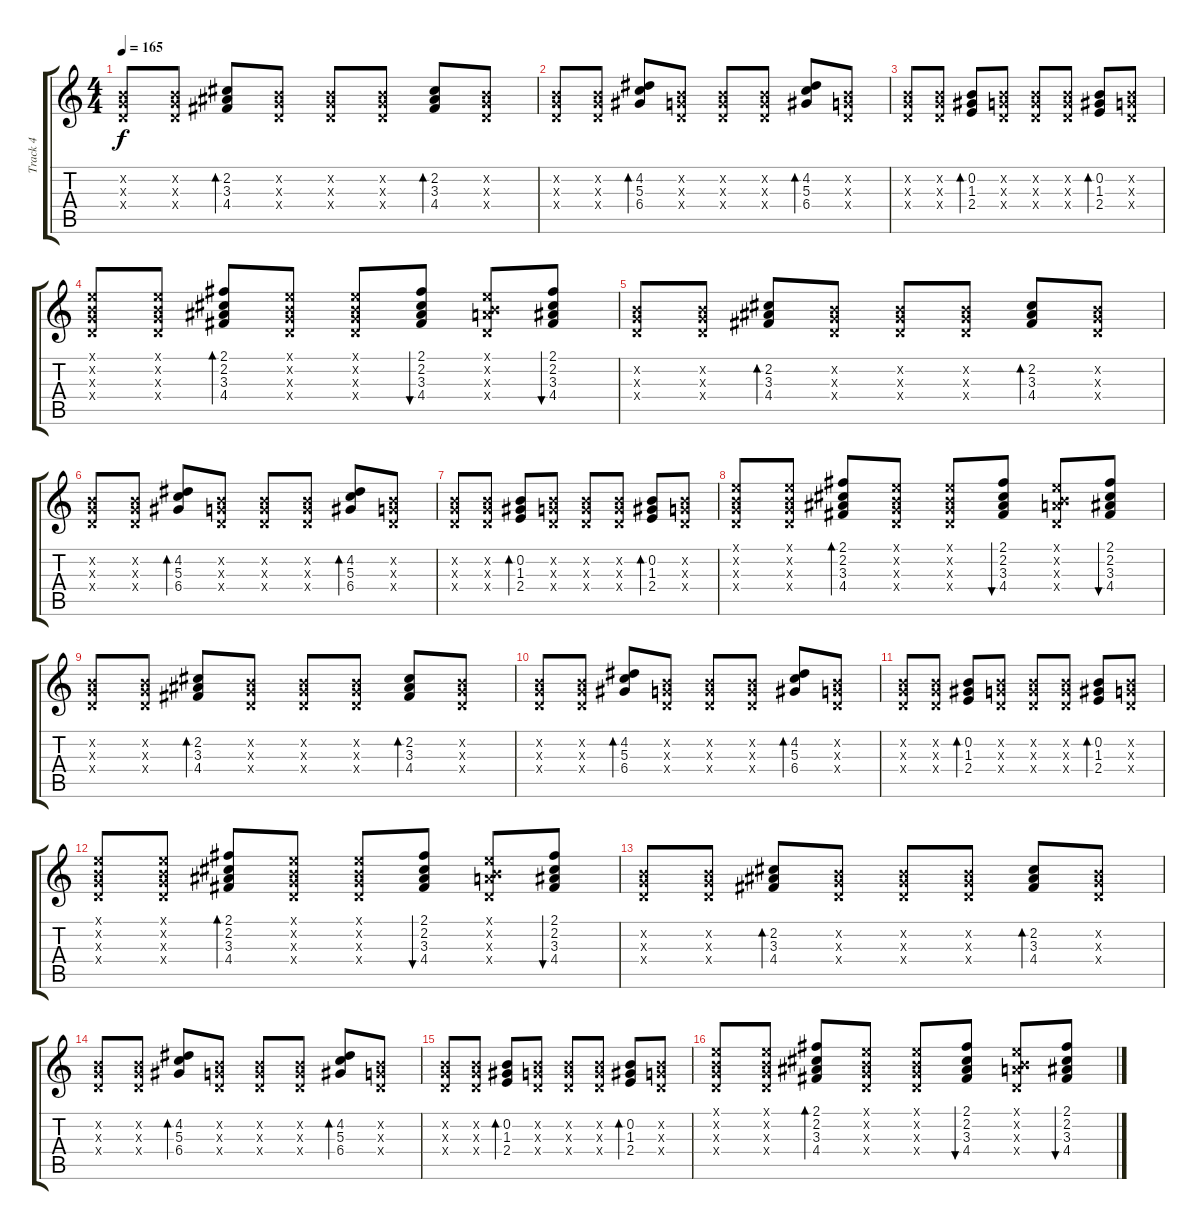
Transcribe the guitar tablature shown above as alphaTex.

\track ("Track 4" "Track 4") {instrument distortionguitar}
\staff {score tabs}
\tuning (E4 B3 G3 D3 A2 E2) {hide}
\ts (4 4)
\tempo 165
\clef g2
\ks c
(0.2{x} 0.3{x} 0.4{x}).8{dy f} (0.2{x} 0.3{x} 0.4{x}).8 (2.2 3.3 4.4).8{bd 60} (0.2{x} 0.3{x} 0.4{x}).8 (0.2{x} 0.3{x} 0.4{x}).8 (0.2{x} 0.3{x} 0.4{x}).8 (2.2 3.3 4.4).8{bd 60} (0.2{x} 0.3{x} 0.4{x}).8 |
(0.2{x} 0.3{x} 0.4{x}).8 (0.2{x} 0.3{x} 0.4{x}).8 (4.2 5.3 6.4).8{bd 60} (0.2{x} 0.3{x} 0.4{x}).8 (0.2{x} 0.3{x} 0.4{x}).8 (0.2{x} 0.3{x} 0.4{x}).8 (4.2 5.3 6.4).8{bd 60} (0.2{x} 0.3{x} 0.4{x}).8 |
(0.2{x} 0.3{x} 0.4{x}).8 (0.2{x} 0.3{x} 0.4{x}).8 (0.2 1.3 2.4).8{bd 60} (0.2{x} 0.3{x} 0.4{x}).8 (0.2{x} 0.3{x} 0.4{x}).8 (0.2{x} 0.3{x} 0.4{x}).8 (0.2 1.3 2.4).8{bd 60} (0.2{x} 0.3{x} 0.4{x}).8 |
(0.1{x} 0.2{x} 0.3{x} 0.4{x}).8 (0.1{x} 0.2{x} 0.3{x} 0.4{x}).8 (2.1 2.2 3.3 4.4).8{bd 60} (0.1{x} 0.2{x} 0.3{x} 0.4{x}).8 (0.1{x} 0.2{x} 0.3{x} 0.4{x}).8 (2.1 2.2 3.3 4.4).8{bu 60} (0.1{x} 0.2{x} 2.3{x} 0.4{x}).8 (2.1 2.2 3.3 4.4).8{bu 60} |
(0.2{x} 0.3{x} 0.4{x}).8 (0.2{x} 0.3{x} 0.4{x}).8 (2.2 3.3 4.4).8{bd 60} (0.2{x} 0.3{x} 0.4{x}).8 (0.2{x} 0.3{x} 0.4{x}).8 (0.2{x} 0.3{x} 0.4{x}).8 (2.2 3.3 4.4).8{bd 60} (0.2{x} 0.3{x} 0.4{x}).8 |
(0.2{x} 0.3{x} 0.4{x}).8 (0.2{x} 0.3{x} 0.4{x}).8 (4.2 5.3 6.4).8{bd 60} (0.2{x} 0.3{x} 0.4{x}).8 (0.2{x} 0.3{x} 0.4{x}).8 (0.2{x} 0.3{x} 0.4{x}).8 (4.2 5.3 6.4).8{bd 60} (0.2{x} 0.3{x} 0.4{x}).8 |
(0.2{x} 0.3{x} 0.4{x}).8 (0.2{x} 0.3{x} 0.4{x}).8 (0.2 1.3 2.4).8{bd 60} (0.2{x} 0.3{x} 0.4{x}).8 (0.2{x} 0.3{x} 0.4{x}).8 (0.2{x} 0.3{x} 0.4{x}).8 (0.2 1.3 2.4).8{bd 60} (0.2{x} 0.3{x} 0.4{x}).8 |
(0.1{x} 0.2{x} 0.3{x} 0.4{x}).8 (0.1{x} 0.2{x} 0.3{x} 0.4{x}).8 (2.1 2.2 3.3 4.4).8{bd 60} (0.1{x} 0.2{x} 0.3{x} 0.4{x}).8 (0.1{x} 0.2{x} 0.3{x} 0.4{x}).8 (2.1 2.2 3.3 4.4).8{bu 60} (0.1{x} 0.2{x} 2.3{x} 0.4{x}).8 (2.1 2.2 3.3 4.4).8{bu 60} |
(0.2{x} 0.3{x} 0.4{x}).8 (0.2{x} 0.3{x} 0.4{x}).8 (2.2 3.3 4.4).8{bd 60} (0.2{x} 0.3{x} 0.4{x}).8 (0.2{x} 0.3{x} 0.4{x}).8 (0.2{x} 0.3{x} 0.4{x}).8 (2.2 3.3 4.4).8{bd 60} (0.2{x} 0.3{x} 0.4{x}).8 |
(0.2{x} 0.3{x} 0.4{x}).8 (0.2{x} 0.3{x} 0.4{x}).8 (4.2 5.3 6.4).8{bd 60} (0.2{x} 0.3{x} 0.4{x}).8 (0.2{x} 0.3{x} 0.4{x}).8 (0.2{x} 0.3{x} 0.4{x}).8 (4.2 5.3 6.4).8{bd 60} (0.2{x} 0.3{x} 0.4{x}).8 |
(0.2{x} 0.3{x} 0.4{x}).8 (0.2{x} 0.3{x} 0.4{x}).8 (0.2 1.3 2.4).8{bd 60} (0.2{x} 0.3{x} 0.4{x}).8 (0.2{x} 0.3{x} 0.4{x}).8 (0.2{x} 0.3{x} 0.4{x}).8 (0.2 1.3 2.4).8{bd 60} (0.2{x} 0.3{x} 0.4{x}).8 |
(0.1{x} 0.2{x} 0.3{x} 0.4{x}).8 (0.1{x} 0.2{x} 0.3{x} 0.4{x}).8 (2.1 2.2 3.3 4.4).8{bd 60} (0.1{x} 0.2{x} 0.3{x} 0.4{x}).8 (0.1{x} 0.2{x} 0.3{x} 0.4{x}).8 (2.1 2.2 3.3 4.4).8{bu 60} (0.1{x} 0.2{x} 2.3{x} 0.4{x}).8 (2.1 2.2 3.3 4.4).8{bu 60} |
(0.2{x} 0.3{x} 0.4{x}).8 (0.2{x} 0.3{x} 0.4{x}).8 (2.2 3.3 4.4).8{bd 60} (0.2{x} 0.3{x} 0.4{x}).8 (0.2{x} 0.3{x} 0.4{x}).8 (0.2{x} 0.3{x} 0.4{x}).8 (2.2 3.3 4.4).8{bd 60} (0.2{x} 0.3{x} 0.4{x}).8 |
(0.2{x} 0.3{x} 0.4{x}).8 (0.2{x} 0.3{x} 0.4{x}).8 (4.2 5.3 6.4).8{bd 60} (0.2{x} 0.3{x} 0.4{x}).8 (0.2{x} 0.3{x} 0.4{x}).8 (0.2{x} 0.3{x} 0.4{x}).8 (4.2 5.3 6.4).8{bd 60} (0.2{x} 0.3{x} 0.4{x}).8 |
(0.2{x} 0.3{x} 0.4{x}).8 (0.2{x} 0.3{x} 0.4{x}).8 (0.2 1.3 2.4).8{bd 60} (0.2{x} 0.3{x} 0.4{x}).8 (0.2{x} 0.3{x} 0.4{x}).8 (0.2{x} 0.3{x} 0.4{x}).8 (0.2 1.3 2.4).8{bd 60} (0.2{x} 0.3{x} 0.4{x}).8 |
(0.1{x} 0.2{x} 0.3{x} 0.4{x}).8 (0.1{x} 0.2{x} 0.3{x} 0.4{x}).8 (2.1 2.2 3.3 4.4).8{bd 60} (0.1{x} 0.2{x} 0.3{x} 0.4{x}).8 (0.1{x} 0.2{x} 0.3{x} 0.4{x}).8 (2.1 2.2 3.3 4.4).8{bu 60} (0.1{x} 0.2{x} 2.3{x} 0.4{x}).8 (2.1 2.2 3.3 4.4).8{bu 60}
